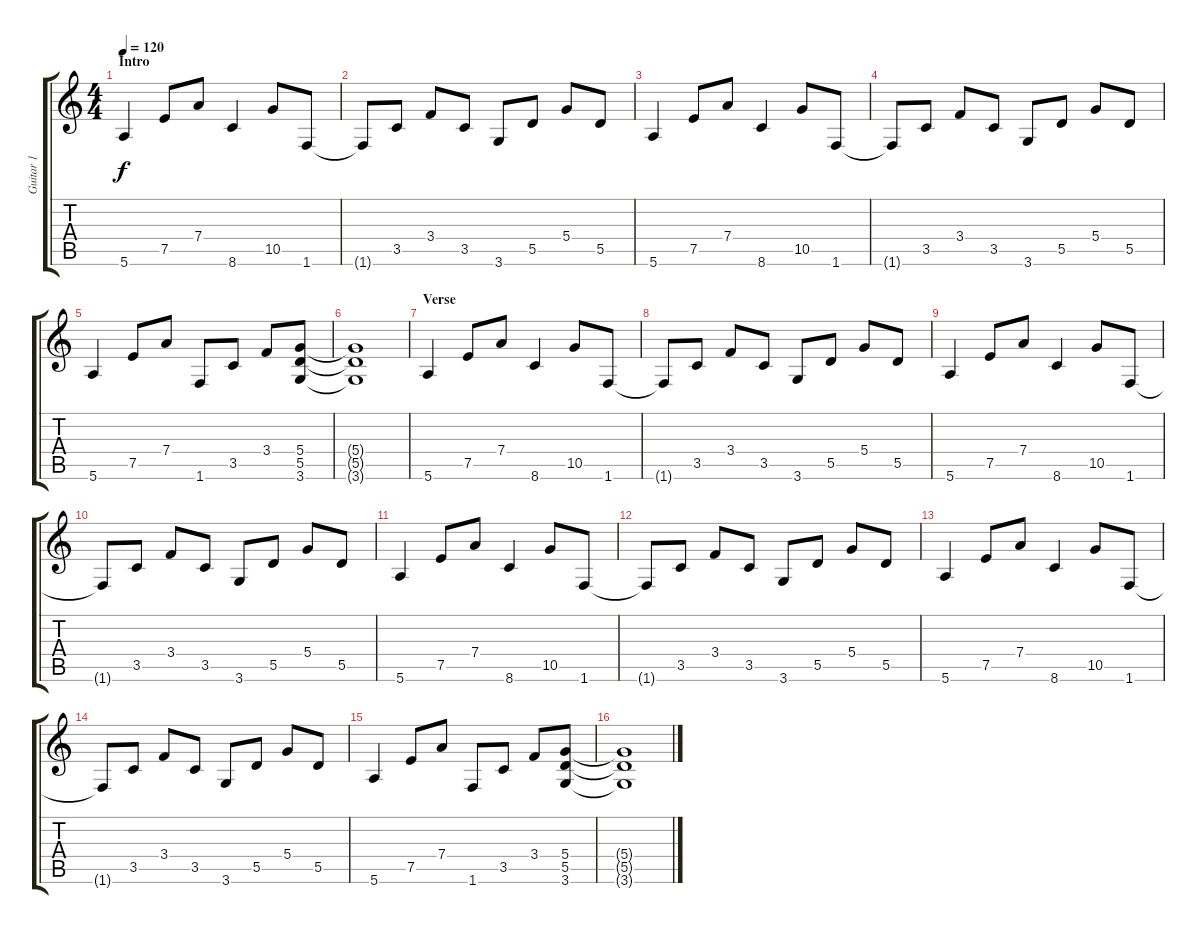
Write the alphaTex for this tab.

\track ("Guitar 1" "Guitar 1") {instrument electricguitarclean}
\staff {score tabs}
\tuning (E4 B3 G3 D3 A2 E2) {hide}
\ts (4 4)
\section ("" "Intro")
\tempo 120
\clef g2
\ks c
5.6.4{dy f instrument electricguitarmuted} 7.5.8 7.4.8 8.6.4 10.5.8 1.6.8 |
1.6{t}.8 3.5.8 3.4.8 3.5.8 3.6.8 5.5.8 5.4.8 5.5.8 |
5.6.4 7.5.8 7.4.8 8.6.4 10.5.8 1.6.8 |
1.6{t}.8 3.5.8 3.4.8 3.5.8 3.6.8 5.5.8 5.4.8 5.5.8 |
5.6.4 7.5.8 7.4.8 1.6.8 3.5.8 3.4.8 (5.4 5.5 3.6).8 |
(5.4{t} 5.5{t} 3.6{t}).1 |
\section ("" "Verse")
5.6.4{instrument electricguitarjazz} 7.5.8 7.4.8 8.6.4 10.5.8 1.6.8 |
1.6{t}.8 3.5.8 3.4.8 3.5.8 3.6.8 5.5.8 5.4.8 5.5.8 |
5.6.4 7.5.8 7.4.8 8.6.4 10.5.8 1.6.8 |
1.6{t}.8 3.5.8 3.4.8 3.5.8 3.6.8 5.5.8 5.4.8 5.5.8 |
5.6.4 7.5.8 7.4.8 8.6.4 10.5.8 1.6.8 |
1.6{t}.8 3.5.8 3.4.8 3.5.8 3.6.8 5.5.8 5.4.8 5.5.8 |
5.6.4 7.5.8 7.4.8 8.6.4 10.5.8 1.6.8 |
1.6{t}.8 3.5.8 3.4.8 3.5.8 3.6.8 5.5.8 5.4.8 5.5.8 |
5.6.4 7.5.8 7.4.8 1.6.8 3.5.8 3.4.8 (5.4 5.5 3.6).8{instrument overdrivenguitar} |
(5.4{t} 5.5{t} 3.6{t}).1
